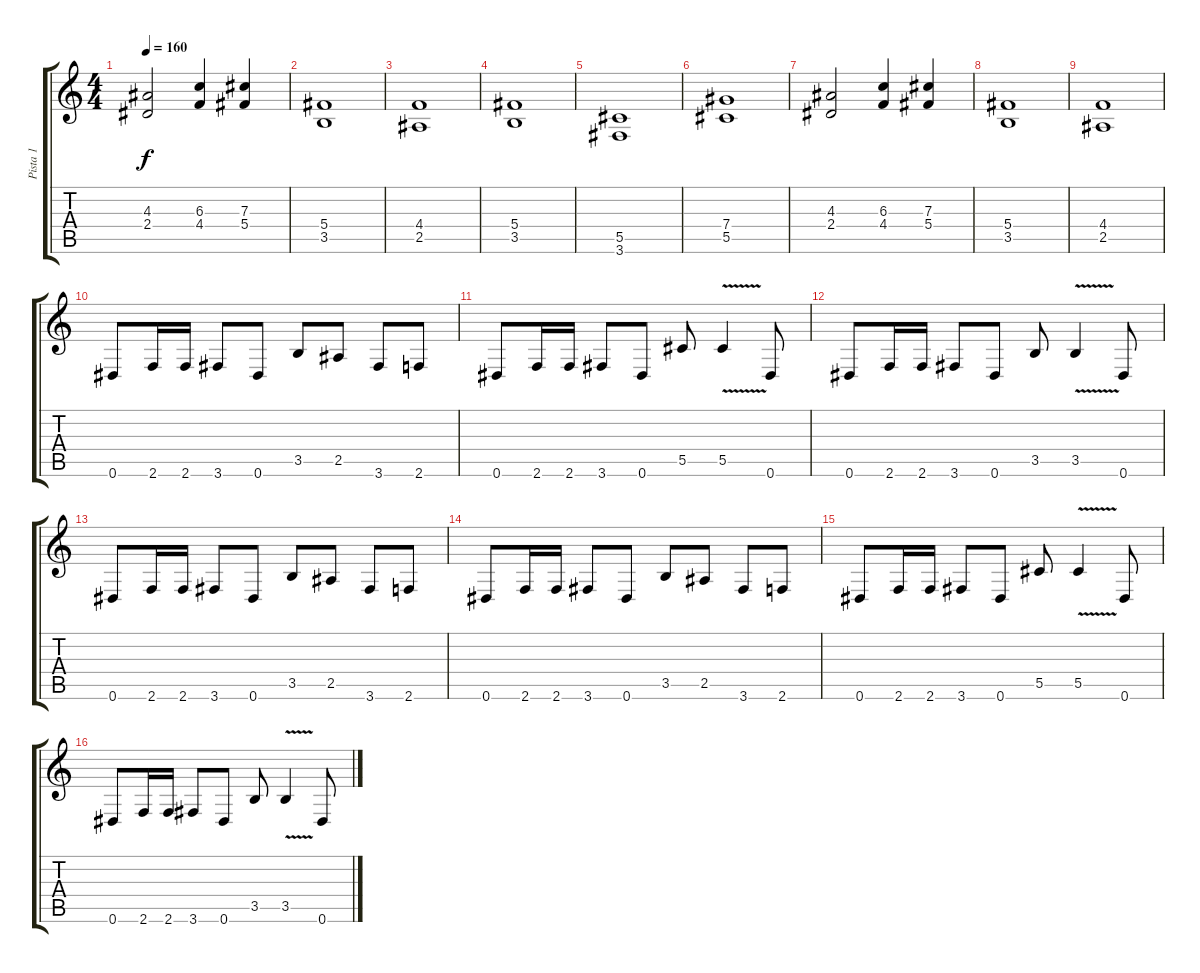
\track ("Pista 1" "Pista 1") {instrument distortionguitar}
\staff {score tabs}
\tuning (Eb4 Bb3 Gb3 Db3 Ab2 Eb2) {hide}
\ts (4 4)
\tempo 160
\clef g2
\ks c
(4.3 2.4).2{dy f} (6.3 4.4).4 (7.3 5.4).4 |
(5.4 3.5).1 |
(4.4 2.5).1 |
(5.4 3.5).1 |
(5.5 3.6).1 |
(7.4 5.5).1 |
(4.3 2.4).2 (6.3 4.4).4 (7.3 5.4).4 |
(5.4 3.5).1 |
(4.4 2.5).1 |
0.6.8 2.6.16 2.6.16 3.6.8 0.6.8 3.5.8 2.5.8 3.6.8 2.6.8 |
0.6.8 2.6.16 2.6.16 3.6.8 0.6.8 5.5.8 5.5{v}.4{instrument guitarharmonics} 0.6.8{instrument distortionguitar} |
0.6.8 2.6.16 2.6.16 3.6.8 0.6.8 3.5.8 3.5{v}.4{instrument guitarharmonics} 0.6.8{instrument distortionguitar} |
0.6.8 2.6.16 2.6.16 3.6.8 0.6.8 3.5.8 2.5.8 3.6.8 2.6.8 |
0.6.8 2.6.16 2.6.16 3.6.8 0.6.8 3.5.8 2.5.8 3.6.8 2.6.8 |
0.6.8 2.6.16 2.6.16 3.6.8 0.6.8 5.5.8 5.5{v}.4{instrument guitarharmonics} 0.6.8{instrument distortionguitar} |
0.6.8 2.6.16 2.6.16 3.6.8 0.6.8 3.5.8 3.5{v}.4{instrument guitarharmonics} 0.6.8{instrument distortionguitar}
